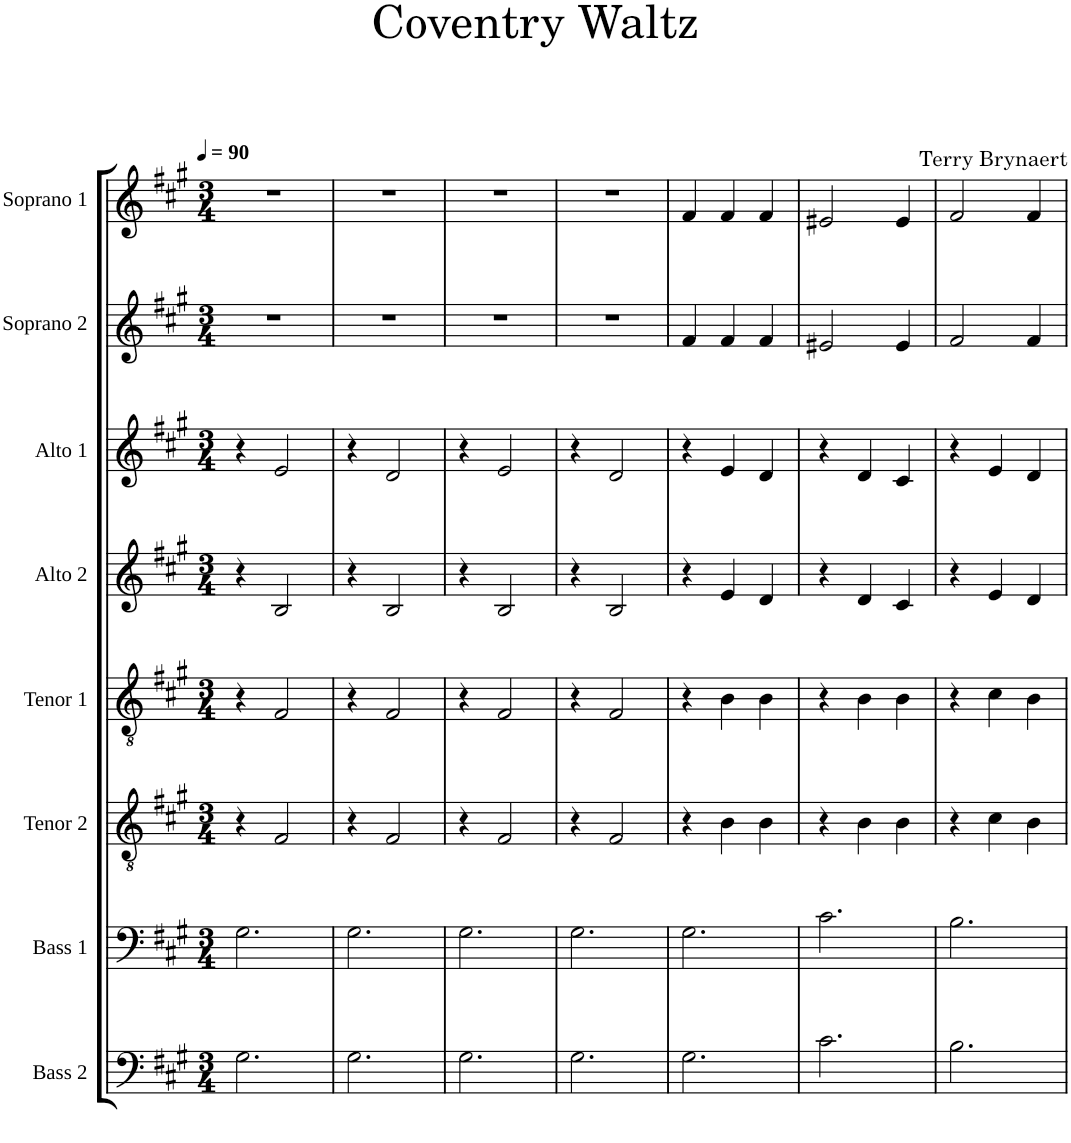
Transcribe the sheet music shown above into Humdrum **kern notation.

**kern	**kern	**kern	**kern	**kern	**kern	**kern	**kern
*part8	*part7	*part6	*part5	*part4	*part3	*part2	*part1
*staff8	*staff7	*staff6	*staff5	*staff4	*staff3	*staff2	*staff1
*I"Bass 2	*I"Bass 1	*I"Tenor 2	*I"Tenor 1	*I"Alto 2	*I"Alto 1	*I"Soprano 2	*I"Soprano 1
*I'B2	*I'B1	*I'T2	*I'T1	*I'A2	*I'A1	*I'S2	*I'S1
*clefF4	*clefF4	*clefGv2	*clefGv2	*clefG2	*clefG2	*clefG2	*clefG2
*k[f#c#g#]	*k[f#c#g#]	*k[f#c#g#]	*k[f#c#g#]	*k[f#c#g#]	*k[f#c#g#]	*k[f#c#g#]	*k[f#c#g#]
*A:	*A:	*A:	*A:	*A:	*A:	*A:	*A:
*M3/4	*M3/4	*M3/4	*M3/4	*M3/4	*M3/4	*M3/4	*M3/4
*MM90	*MM90	*MM90	*MM90	*MM90	*MM90	*MM90	*MM90
=1	=1	=1	=1	=1	=1	=1	=1
2.G#\	2.G#\	4r	4r	4r	4r	2.r	2.r
.	.	2F#/	2F#/	2B/	2e/	.	.
=2	=2	=2	=2	=2	=2	=2	=2
2.G#\	2.G#\	4r	4r	4r	4r	2.r	2.r
.	.	2F#/	2F#/	2B/	2d/	.	.
=3	=3	=3	=3	=3	=3	=3	=3
2.G#\	2.G#\	4r	4r	4r	4r	2.r	2.r
.	.	2F#/	2F#/	2B/	2e/	.	.
=4	=4	=4	=4	=4	=4	=4	=4
2.G#\	2.G#\	4r	4r	4r	4r	2.r	2.r
.	.	2F#/	2F#/	2B/	2d/	.	.
=5	=5	=5	=5	=5	=5	=5	=5
2.G#\	2.G#\	4r	4r	4r	4r	4f#/	4f#/
.	.	4B\	4B\	4e/	4e/	4f#/	4f#/
.	.	4B\	4B\	4d/	4d/	4f#/	4f#/
=6	=6	=6	=6	=6	=6	=6	=6
2.c#\	2.c#\	4r	4r	4r	4r	2e#X/	2e#X/
.	.	4B\	4B\	4d/	4d/	.	.
.	.	4B\	4B\	4c#/	4c#/	4e#/	4e#/
=7	=7	=7	=7	=7	=7	=7	=7
2.B\	2.B\	4r	4r	4r	4r	2f#/	2f#/
.	.	4c#\	4c#\	4e/	4e/	.	.
.	.	4B\	4B\	4d/	4d/	4f#/	4f#/
=	=	=	=	=	=	=	=
*-	*-	*-	*-	*-	*-	*-	*-
